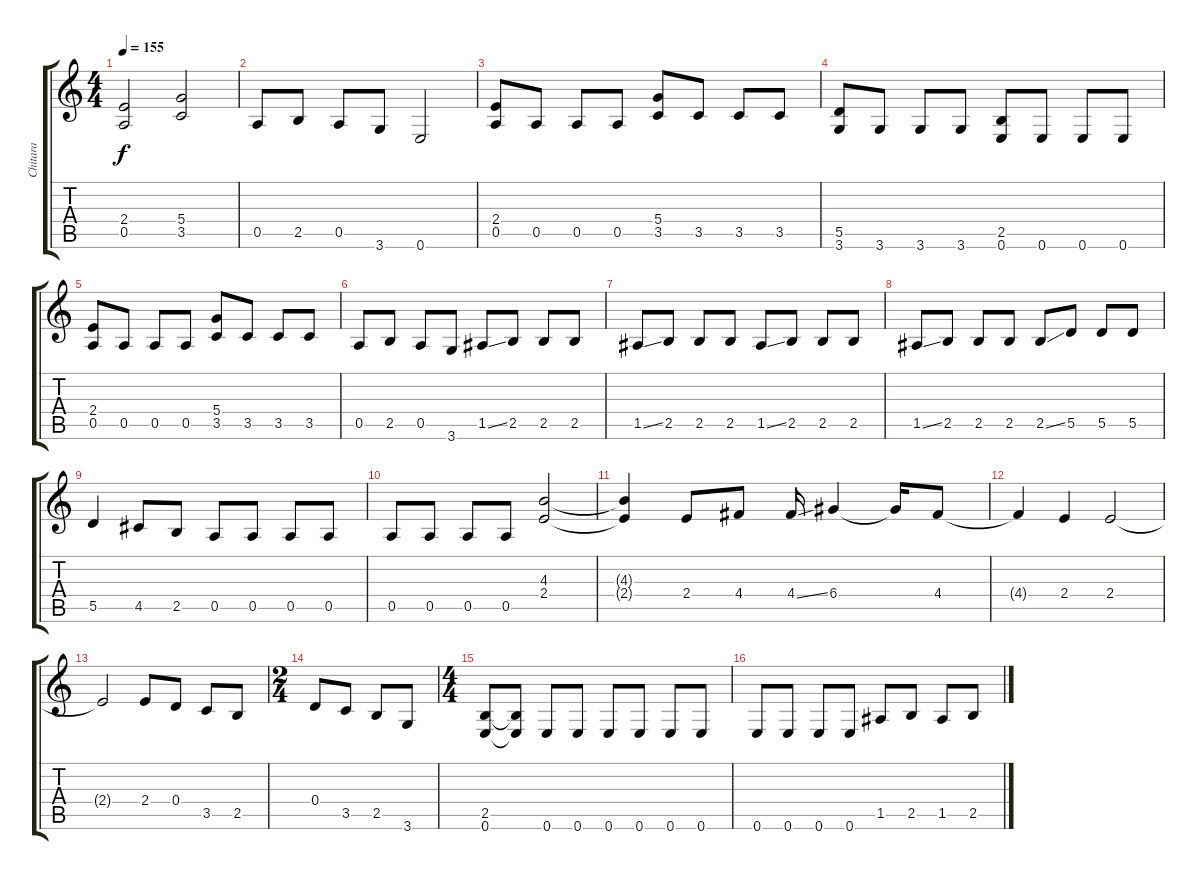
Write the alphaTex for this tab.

\track ("Chitara" "Chitara") {instrument distortionguitar}
\staff {score tabs}
\tuning (E4 B3 G3 D3 A2 E2) {hide}
\ts (4 4)
\tempo 155
\clef g2
\ks c
(2.4 0.5).2{dy f} (5.4 3.5).2 |
0.5.8 2.5.8 0.5.8 3.6.8 0.6.2 |
(2.4 0.5).8 0.5.8 0.5.8 0.5.8 (5.4 3.5).8 3.5.8 3.5.8 3.5.8 |
(5.5 3.6).8 3.6.8 3.6.8 3.6.8 (2.5 0.6).8 0.6.8 0.6.8 0.6.8 |
(2.4 0.5).8 0.5.8 0.5.8 0.5.8 (5.4 3.5).8 3.5.8 3.5.8 3.5.8 |
0.5.8 2.5.8 0.5.8 3.6.8 1.5{ss}.8 2.5.8 2.5.8 2.5.8 |
1.5{ss}.8 2.5.8 2.5.8 2.5.8 1.5{ss}.8 2.5.8 2.5.8 2.5.8 |
1.5{ss}.8 2.5.8 2.5.8 2.5.8 2.5{ss}.8 5.5.8 5.5.8 5.5.8 |
5.5.4 4.5.8 2.5.8 0.5.8 0.5.8 0.5.8 0.5.8 |
0.5.8 0.5.8 0.5.8 0.5.8 (4.3 2.4).2 |
(4.3{t} 2.4{t}).4 2.4.8 4.4.8 4.4{ss}.16 6.4.4 6.4{t}.16 4.4.8 |
4.4{t}.4 2.4.4 2.4.2 |
2.4{t}.2 2.4.8 0.4.8 3.5.8 2.5.8 |
\ts (2 4)
0.4.8 3.5.8 2.5.8 3.6.8 |
\ts (4 4)
(2.5 0.6).8 (2.5{t} 0.6{t}).8 0.6.8 0.6.8 0.6.8 0.6.8 0.6.8 0.6.8 |
0.6.8 0.6.8 0.6.8 0.6.8 1.5.8 2.5.8 1.5.8 2.5.8
